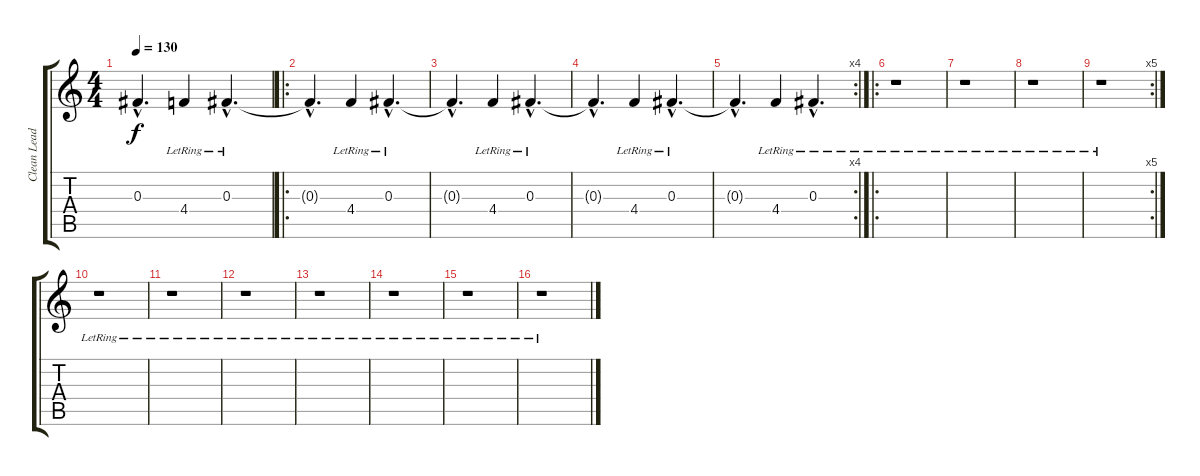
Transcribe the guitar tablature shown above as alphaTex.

\track ("Clean Lead" "Clean Lead") {instrument electricguitarclean}
\staff {score tabs}
\tuning (Eb4 Bb3 Gb3 Db3 Ab2 Eb2) {hide}
\ts (4 4)
\tempo 130
\clef g2
\ks c
0.3{hac t}.4{d dy f} 4.4{lr}.4 0.3{hac lr}.4{d} |
\ro
0.3{hac t}.4{d} 4.4{lr}.4 0.3{hac lr}.4{d} |
0.3{hac t}.4{d} 4.4{lr}.4 0.3{hac lr}.4{d} |
0.3{hac t}.4{d} 4.4{lr}.4 0.3{hac lr}.4{d} |
\rc 4
0.3{hac t}.4{d} 4.4{lr}.4 0.3{hac lr}.4{d} |
\ro
r.1 |
r.1 |
r.1 |
\rc 5
r.1 |
r.1 |
r.1 |
r.1 |
r.1 |
r.1 |
r.1 |
r.1
